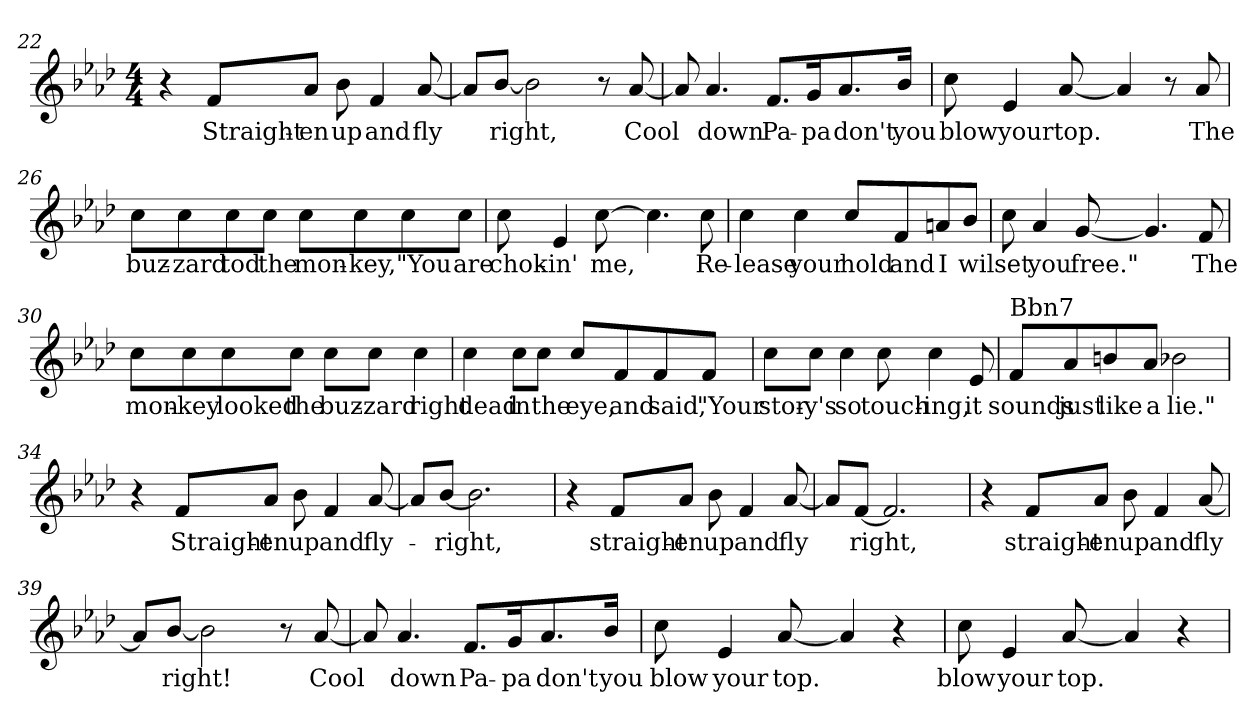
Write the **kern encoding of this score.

**kern	**text
*part1	*part1
*staff1	*staff1
*clefG2	*
*k[b-e-a-d-]	*
*A-:	*
*M4/4	*
=22	=22
4r	.
8f/L	Straight-
8a-/J	en
8b-\	up
4f/	and
[8a-/	fly
=23	=23
8a-/L]	.
[8b-/J	right,
2b-\]	.
8r	.
[8a-/	Cool
=24	=24
8a-/]	.
4.a-/	down
8.f/L	Pa-
16g/K	pa
8.a-/	don't
16b-/Jk	you
!!LO:PB:g=z
=25	=25
8cc\	blow
4e-/	your
[8a-/	top.
4a-/]	.
8r	.
8a-/	The
=26	=26
8cc\L	buz-
8cc\	zard
8cc\	tod
8cc\J	the
8cc\L	mon-
8cc\	key,
8cc\	"You
8cc\J	are
=27	=27
8cc\	chok-
4e-/	in'
[8cc\	me,
4.cc\]	.
8cc\	Re-
!!LO:LB:g=z
=28	=28
4cc\	lease
4cc\	your
8cc/L	hold
8f/	and
8an/	I
8b-/J	wil
=29	=29
8cc\	set
4a-/	you
[8g/	free."
4.g/]	.
8f/	The
=30	=30
8cc\L	mon-
8cc\	key
8cc\	looked
8cc\J	the
8cc\L	buz-
8cc\J	zard
4cc\	right
!!LO:LB:g=z
=31	=31
4cc\	dead
8cc\L	in
8cc\J	the
8cc/L	eye,
8f/	and
8f/	said,
8f/J	"Your
=32	=32
8cc\L	stor-
8cc\J	y's
4cc\	so
8cc\	touch-
4cc\	ing,
8e-/	it
=33	=33
!LO:TX:a:t=Bbn7	!
8f/L	sounds
8a-/	just
8bn/	like
8a-/J	a
2b-X\	lie."
!!LO:LB:g=z
=34	=34
4r	.
8f/L	Straight-
8a-/J	en
8b-\	up
4f/	and
[8a-/	fly-
=35	=35
8a-/L]	.
[8b-/J	right,
2.b-\]	.
=36	=36
4r	.
8f/L	straight-
8a-/J	en
8b-\	up
4f/	and
[8a-/	fly
=37	=37
8a-/L]	.
[8f/J	right,
2.f/]	.
!!LO:LB:g=z
=38	=38
4r	.
8f/L	straight-
8a-/J	en
8b-\	up
4f/	and
[8a-/	fly
=39	=39
8a-/L]	.
[8b-/J	right!
2b-\]	.
8r	.
[8a-/	Cool
=40	=40
8a-/]	.
4.a-/	down
8.f/L	Pa-
16g/K	pa
8.a-/	don't
16b-/Jk	you
!!LO:LB:g=z
=41	=41
8cc\	blow
4e-/	your
[8a-/	top.
4a-/]	.
4r	.
=42	=42
8cc\	blow
4e-/	your
[8a-/	top.
4a-/]	.
4r	.
=	=
*-	*-
